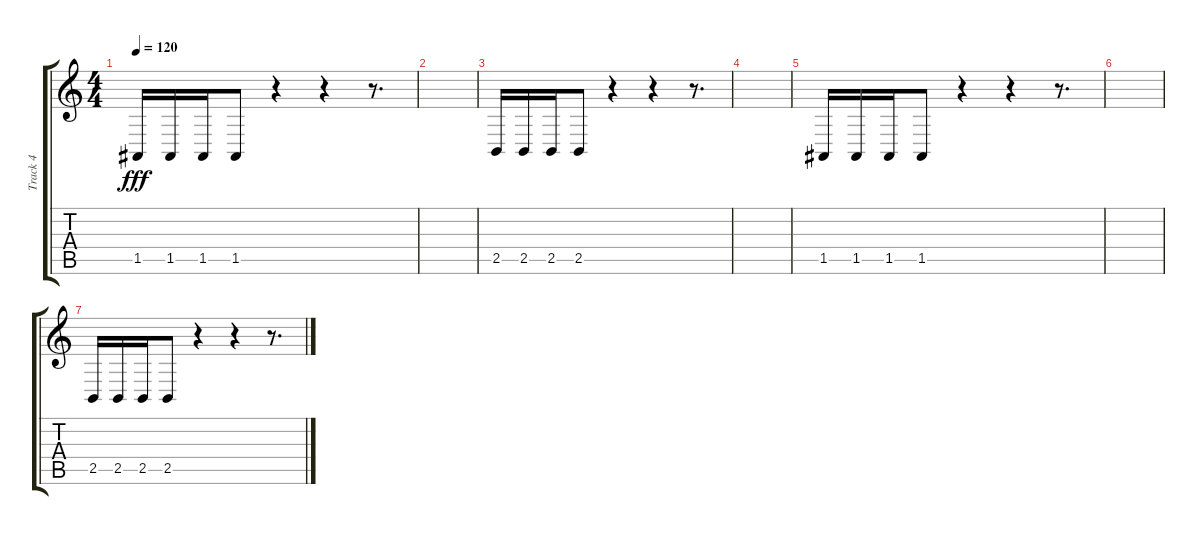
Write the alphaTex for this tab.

\track ("Track 4" "Track 4") {instrument lead2sawtooth}
\staff {score tabs}
\tuning (E4 B3 G3 D3 A2 E2) {hide}
\ts (4 4)
\tempo 120
\clef g2
\ks c
1.5.16{dy fff} 1.5.16 1.5.16 1.5.8 r.4 r.4 r.8{d} |
|
2.5.16 2.5.16 2.5.16 2.5.8 r.4 r.4 r.8{d} |
|
1.5.16 1.5.16 1.5.16 1.5.8 r.4 r.4 r.8{d} |
|
2.5.16 2.5.16 2.5.16 2.5.8 r.4 r.4 r.8{d}
